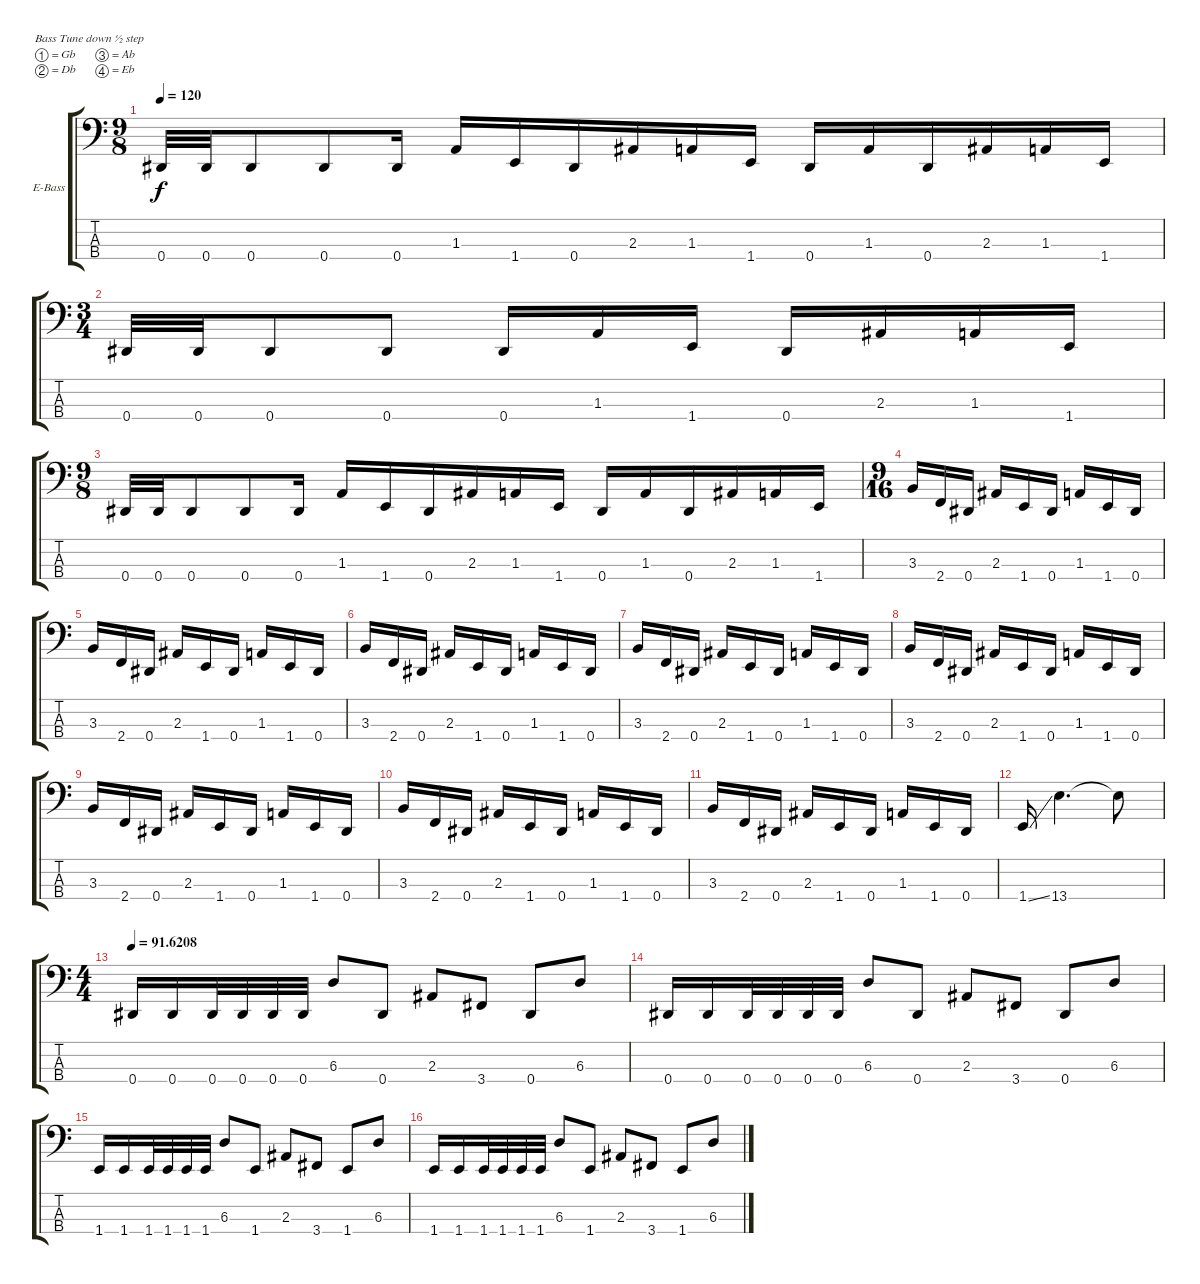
\defaultSystemsLayout 4
\bracketExtendMode groupsimilarinstruments
\firstSystemTrackNameOrientation horizontal
\otherSystemsTrackNameOrientation horizontal
\track ("Electric Bass" "E-Bass") {instrument electricbassfinger}
\staff {score tabs}
\tuning (Gb2 Db2 Ab1 Eb1)
\ts (9 8)
\tempo 120
\clef f4
\ks c
0.4.32{dy f} 0.4.32 0.4.8 0.4.8 0.4.16 1.3.16 1.4.16 0.4.16 2.3.16 1.3.16 1.4.16 0.4.16 1.3.16 0.4.16 2.3.16 1.3.16 1.4.16 |
\ts (3 4)
0.4.32 0.4.32 0.4.8 0.4.8 0.4.16 1.3.16 1.4.16 0.4.16 2.3.16 1.3.16 1.4.16 |
\ts (9 8)
0.4.32 0.4.32 0.4.8 0.4.8 0.4.16 1.3.16 1.4.16 0.4.16 2.3.16 1.3.16 1.4.16 0.4.16 1.3.16 0.4.16 2.3.16 1.3.16 1.4.16 |
\ts (9 16)
3.3.16 2.4.16 0.4.16 2.3.16 1.4.16 0.4.16 1.3.16 1.4.16 0.4.16 |
3.3.16 2.4.16 0.4.16 2.3.16 1.4.16 0.4.16 1.3.16 1.4.16 0.4.16 |
3.3.16 2.4.16 0.4.16 2.3.16 1.4.16 0.4.16 1.3.16 1.4.16 0.4.16 |
3.3.16 2.4.16 0.4.16 2.3.16 1.4.16 0.4.16 1.3.16 1.4.16 0.4.16 |
3.3.16 2.4.16 0.4.16 2.3.16 1.4.16 0.4.16 1.3.16 1.4.16 0.4.16 |
3.3.16 2.4.16 0.4.16 2.3.16 1.4.16 0.4.16 1.3.16 1.4.16 0.4.16 |
3.3.16 2.4.16 0.4.16 2.3.16 1.4.16 0.4.16 1.3.16 1.4.16 0.4.16 |
3.3.16 2.4.16 0.4.16 2.3.16 1.4.16 0.4.16 1.3.16 1.4.16 0.4.16 |
1.4{ss}.16 13.4.4{d} 13.4{t}.8 |
\ts (4 4)
\tempo
91.6208 0.4.16 0.4.16 0.4.32 0.4.32 0.4.32 0.4.32 6.3.8 0.4.8 2.3.8 3.4.8 0.4.8 6.3.8 |
0.4.16 0.4.16 0.4.32 0.4.32 0.4.32 0.4.32 6.3.8 0.4.8 2.3.8 3.4.8 0.4.8 6.3.8 |
1.4.16 1.4.16 1.4.32 1.4.32 1.4.32 1.4.32 6.3.8 1.4.8 2.3.8 3.4.8 1.4.8 6.3.8 |
1.4.16 1.4.16 1.4.32 1.4.32 1.4.32 1.4.32 6.3.8 1.4.8 2.3.8 3.4.8 1.4.8 6.3.8
